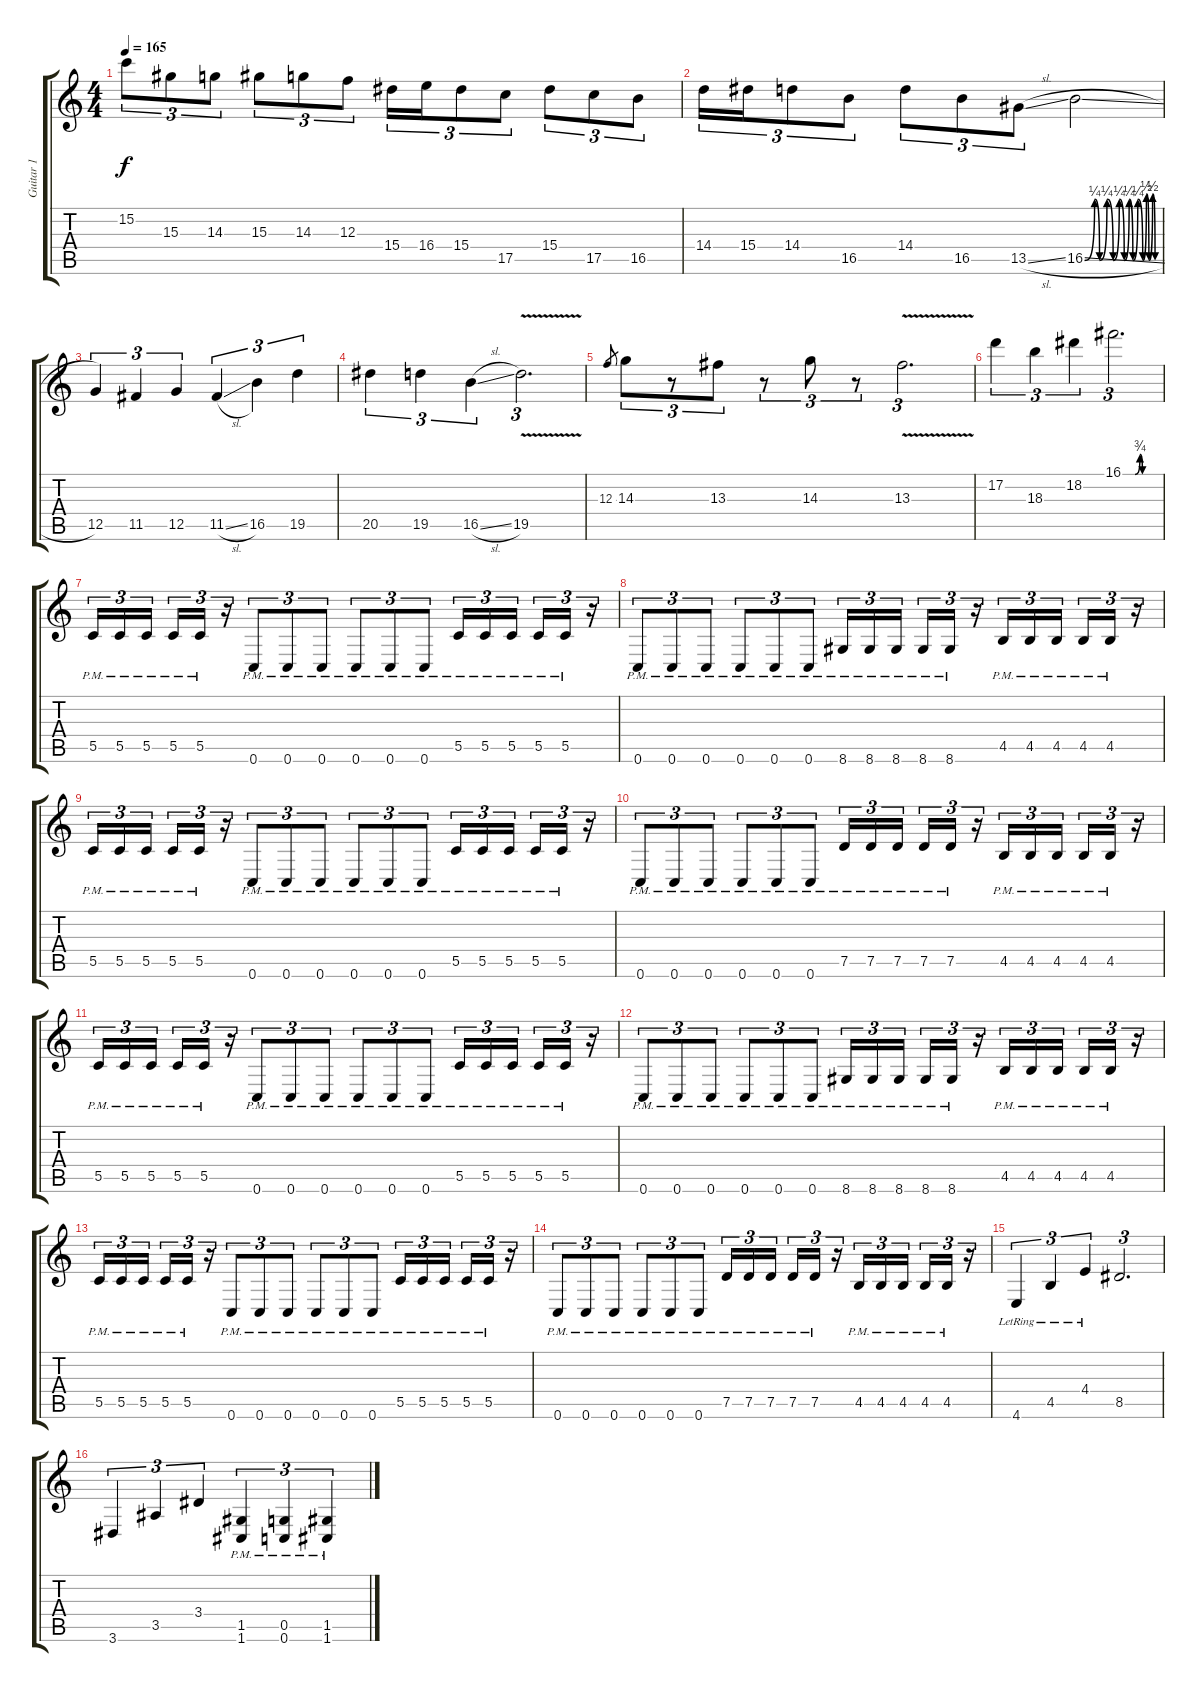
\track ("Guitar 1" "Guitar 1") {instrument distortionguitar}
\staff {score tabs}
\tuning (D4 A3 F3 C3 G2 C2) {hide}
\ts (4 4)
\tempo 165
\clef g2
\ks c
15.2.8{tu (3 2) dy f} 15.3.8{tu (3 2)} 14.3.8{tu (3 2)} 15.3.8{tu (3 2)} 14.3.8{tu (3 2)} 12.3.8{tu (3 2)} 15.4.16{tu (3 2)} 16.4.16{tu (3 2)} 15.4.8{tu (3 2)} 17.5.8{tu (3 2)} 15.4.8{tu (3 2)} 17.5.8{tu (3 2)} 16.5.8{tu (3 2)} |
14.4.16{tu (3 2)} 15.4.16{tu (3 2)} 14.4.8{tu (3 2)} 16.5.8{tu (3 2)} 14.4.8{tu (3 2)} 16.5.8{tu (3 2)} 13.5{sl}.8{tu (3 2)} 16.5{be (custom 0 0 8 1 12 0 18 1 23 0 28 1 32 0 36 1 39 0 43 1 47 0 50 2 52 0 55 2 57 0 60 0) sl}.2 |
12.5.4{tu (3 2)} 11.5.4{tu (3 2)} 12.5.4{tu (3 2)} 11.5{sl}.4{tu (3 2)} 16.5.4{tu (3 2)} 19.5.4{tu (3 2)} |
20.5.4{tu (3 2)} 19.5.4{tu (3 2)} 16.5{sl}.4{tu (3 2)} 19.5{v}.2{d tu (3 2)} |
12.3.8{gr} 14.3.8{tu (3 2)} r.8{tu (3 2)} 13.3.8{tu (3 2)} r.8{tu (3 2)} 14.3.8{tu (3 2)} r.8{tu (3 2)} 13.3{v}.2{d tu (3 2)} |
17.2.4{tu (3 2)} 18.3.4{tu (3 2)} 18.2.4{tu (3 2)} 16.1{be (custom 0 0 20 0 28 3 32 0 41 0 51 0 60 0)}.2{d tu (3 2)} |
5.5{pm}.16{tu (3 2)} 5.5{pm}.16{tu (3 2)} 5.5{pm}.16{tu (3 2) beam splitsecondary} 5.5{pm}.16{tu (3 2)} 5.5{pm}.16{tu (3 2)} r.16{tu (3 2)} 0.6{pm}.8{tu (3 2)} 0.6{pm}.8{tu (3 2)} 0.6{pm}.8{tu (3 2)} 0.6{pm}.8{tu (3 2)} 0.6{pm}.8{tu (3 2)} 0.6{pm}.8{tu (3 2)} 5.5{pm}.16{tu (3 2)} 5.5{pm}.16{tu (3 2)} 5.5{pm}.16{tu (3 2) beam splitsecondary} 5.5{pm}.16{tu (3 2)} 5.5{pm}.16{tu (3 2)} r.16{tu (3 2)} |
0.6{pm}.8{tu (3 2)} 0.6{pm}.8{tu (3 2)} 0.6{pm}.8{tu (3 2)} 0.6{pm}.8{tu (3 2)} 0.6{pm}.8{tu (3 2)} 0.6{pm}.8{tu (3 2)} 8.6{pm}.16{tu (3 2)} 8.6{pm}.16{tu (3 2)} 8.6{pm}.16{tu (3 2) beam splitsecondary} 8.6{pm}.16{tu (3 2)} 8.6{pm}.16{tu (3 2)} r.16{tu (3 2)} 4.5{pm}.16{tu (3 2)} 4.5{pm}.16{tu (3 2)} 4.5{pm}.16{tu (3 2) beam splitsecondary} 4.5{pm}.16{tu (3 2)} 4.5{pm}.16{tu (3 2)} r.16{tu (3 2)} |
5.5{pm}.16{tu (3 2)} 5.5{pm}.16{tu (3 2)} 5.5{pm}.16{tu (3 2) beam splitsecondary} 5.5{pm}.16{tu (3 2)} 5.5{pm}.16{tu (3 2)} r.16{tu (3 2)} 0.6{pm}.8{tu (3 2)} 0.6{pm}.8{tu (3 2)} 0.6{pm}.8{tu (3 2)} 0.6{pm}.8{tu (3 2)} 0.6{pm}.8{tu (3 2)} 0.6{pm}.8{tu (3 2)} 5.5{pm}.16{tu (3 2)} 5.5{pm}.16{tu (3 2)} 5.5{pm}.16{tu (3 2) beam splitsecondary} 5.5{pm}.16{tu (3 2)} 5.5{pm}.16{tu (3 2)} r.16{tu (3 2)} |
0.6{pm}.8{tu (3 2)} 0.6{pm}.8{tu (3 2)} 0.6{pm}.8{tu (3 2)} 0.6{pm}.8{tu (3 2)} 0.6{pm}.8{tu (3 2)} 0.6{pm}.8{tu (3 2)} 7.5{pm}.16{tu (3 2)} 7.5{pm}.16{tu (3 2)} 7.5{pm}.16{tu (3 2) beam splitsecondary} 7.5{pm}.16{tu (3 2)} 7.5{pm}.16{tu (3 2)} r.16{tu (3 2)} 4.5{pm}.16{tu (3 2)} 4.5{pm}.16{tu (3 2)} 4.5{pm}.16{tu (3 2) beam splitsecondary} 4.5{pm}.16{tu (3 2)} 4.5{pm}.16{tu (3 2)} r.16{tu (3 2)} |
5.5{pm}.16{tu (3 2)} 5.5{pm}.16{tu (3 2)} 5.5{pm}.16{tu (3 2) beam splitsecondary} 5.5{pm}.16{tu (3 2)} 5.5{pm}.16{tu (3 2)} r.16{tu (3 2)} 0.6{pm}.8{tu (3 2)} 0.6{pm}.8{tu (3 2)} 0.6{pm}.8{tu (3 2)} 0.6{pm}.8{tu (3 2)} 0.6{pm}.8{tu (3 2)} 0.6{pm}.8{tu (3 2)} 5.5{pm}.16{tu (3 2)} 5.5{pm}.16{tu (3 2)} 5.5{pm}.16{tu (3 2) beam splitsecondary} 5.5{pm}.16{tu (3 2)} 5.5{pm}.16{tu (3 2)} r.16{tu (3 2)} |
0.6{pm}.8{tu (3 2)} 0.6{pm}.8{tu (3 2)} 0.6{pm}.8{tu (3 2)} 0.6{pm}.8{tu (3 2)} 0.6{pm}.8{tu (3 2)} 0.6{pm}.8{tu (3 2)} 8.6{pm}.16{tu (3 2)} 8.6{pm}.16{tu (3 2)} 8.6{pm}.16{tu (3 2) beam splitsecondary} 8.6{pm}.16{tu (3 2)} 8.6{pm}.16{tu (3 2)} r.16{tu (3 2)} 4.5{pm}.16{tu (3 2)} 4.5{pm}.16{tu (3 2)} 4.5{pm}.16{tu (3 2) beam splitsecondary} 4.5{pm}.16{tu (3 2)} 4.5{pm}.16{tu (3 2)} r.16{tu (3 2)} |
5.5{pm}.16{tu (3 2)} 5.5{pm}.16{tu (3 2)} 5.5{pm}.16{tu (3 2) beam splitsecondary} 5.5{pm}.16{tu (3 2)} 5.5{pm}.16{tu (3 2)} r.16{tu (3 2)} 0.6{pm}.8{tu (3 2)} 0.6{pm}.8{tu (3 2)} 0.6{pm}.8{tu (3 2)} 0.6{pm}.8{tu (3 2)} 0.6{pm}.8{tu (3 2)} 0.6{pm}.8{tu (3 2)} 5.5{pm}.16{tu (3 2)} 5.5{pm}.16{tu (3 2)} 5.5{pm}.16{tu (3 2) beam splitsecondary} 5.5{pm}.16{tu (3 2)} 5.5{pm}.16{tu (3 2)} r.16{tu (3 2)} |
0.6{pm}.8{tu (3 2)} 0.6{pm}.8{tu (3 2)} 0.6{pm}.8{tu (3 2)} 0.6{pm}.8{tu (3 2)} 0.6{pm}.8{tu (3 2)} 0.6{pm}.8{tu (3 2)} 7.5{pm}.16{tu (3 2)} 7.5{pm}.16{tu (3 2)} 7.5{pm}.16{tu (3 2) beam splitsecondary} 7.5{pm}.16{tu (3 2)} 7.5{pm}.16{tu (3 2)} r.16{tu (3 2)} 4.5{pm}.16{tu (3 2)} 4.5{pm}.16{tu (3 2)} 4.5{pm}.16{tu (3 2) beam splitsecondary} 4.5{pm}.16{tu (3 2)} 4.5{pm}.16{tu (3 2)} r.16{tu (3 2)} |
4.6{lr}.4{tu (3 2)} 4.5{lr}.4{tu (3 2)} 4.4{lr}.4{tu (3 2)} 8.5.2{d tu (3 2)} |
3.6.4{tu (3 2)} 3.5.4{tu (3 2)} 3.4.4{tu (3 2)} (1.5{pm} 1.6{pm}).4{tu (3 2)} (0.5{pm} 0.6{pm}).4{tu (3 2)} (1.5{pm} 1.6{pm}).4{tu (3 2)}
